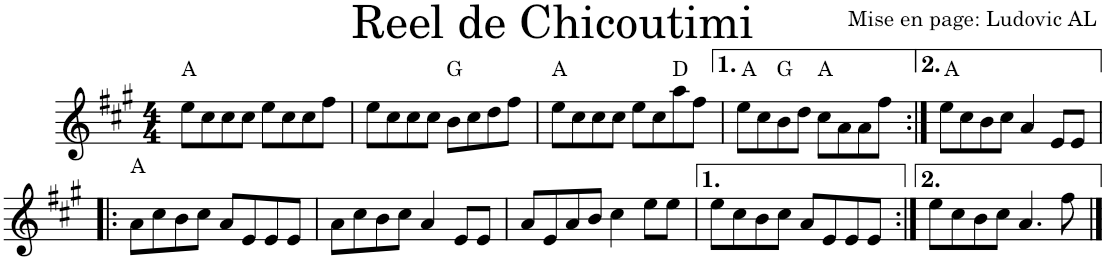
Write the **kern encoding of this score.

**kern	**harte
*part1	*part1
*staff1	*
*I"Violon	*
*I'Vln.	*
*clefG2	*
*k[f#c#g#]	*
*M4/4	*
=1	=1
8ee\L	A:maj
8cc#\	.
8cc#\	.
8cc#\J	.
8ee\L	.
8cc#\	.
8cc#\	.
8ff#\J	.
=2	=2
8ee\L	.
8cc#\	.
8cc#\	.
8cc#\J	.
8b\L	G:maj
8cc#\	.
8dd\	.
8ff#\J	.
=3	=3
8ee\L	A:maj
8cc#\	.
8cc#\	.
8cc#\J	.
8ee\L	.
8cc#\	.
8aa\	D:maj
8ff#\J	.
=4	=4
8ee\L	A:maj
8cc#\	.
8b\	G:maj
8dd\J	.
8cc#\L	A:maj
8a\	.
8a\	.
8ff#\J	.
=5:|!	=5:|!
8ee\L	A:maj
8cc#\	.
8b\	.
8cc#\J	.
4a/	.
8e/L	.
8e/J	.
!!LO:LB:g=z
=6!|:	=6!|:
8a\L	A:maj
8cc#\	.
8b\	.
8cc#\J	.
8a/L	.
8e/	.
8e/	.
8e/J	.
=7	=7
8a\L	.
8cc#\	.
8b\	.
8cc#\J	.
4a/	.
8e/L	.
8e/J	.
=8	=8
8a/L	.
8e/	.
8a/	.
8b/J	.
4cc#\	.
8ee\L	.
8ee\J	.
=9	=9
8ee\L	.
8cc#\	.
8b\	.
8cc#\J	.
8a/L	.
8e/	.
8e/	.
8e/J	.
=10:|!	=10:|!
8ee\L	.
8cc#\	.
8b\	.
8cc#\J	.
4.a/	.
8ff#\	.
==	==
*-	*-
